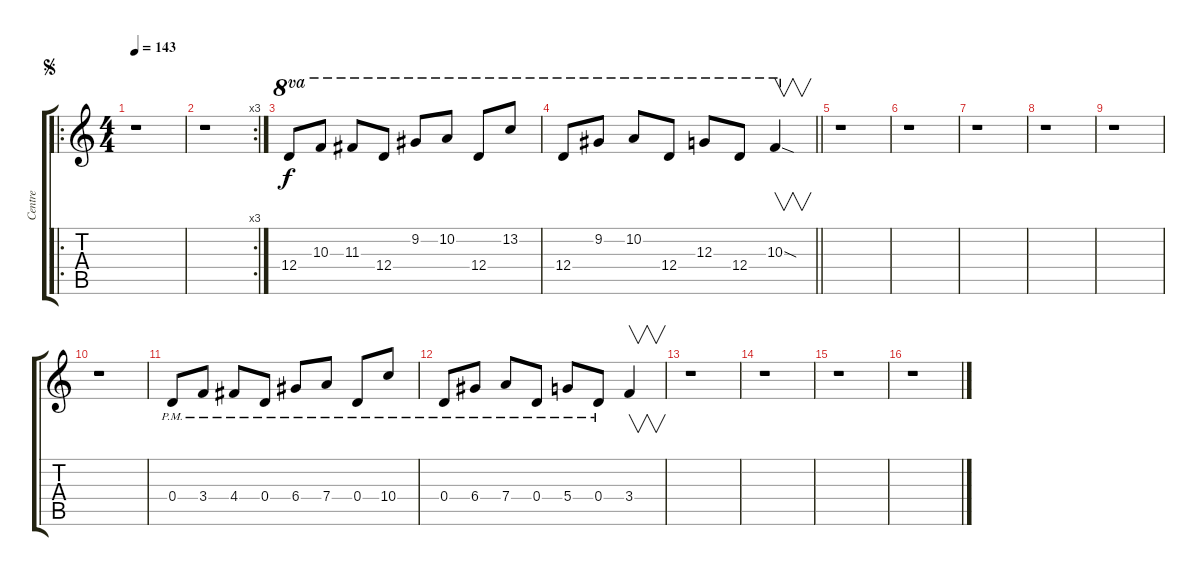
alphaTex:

\track ("Centre" "Centre") {instrument distortionguitar}
\staff {score tabs}
\tuning (E4 B3 G3 D3 A2 D2) {hide}
\ro
\ts (4 4)
\jump segno
\tempo 143
\clef g2
\ks c
r.1{dy f} |
\rc 3
r.1 |
12.4.8{ot 8va} 10.3.8{ot 8va} 11.3.8{ot 8va} 12.4.8{ot 8va} 9.2.8{ot 8va} 10.2.8{ot 8va} 12.4.8{ot 8va} 13.2.8{ot 8va} |
\barLineRight lightlight
12.4.8{ot 8va} 9.2.8{ot 8va} 10.2.8{ot 8va} 12.4.8{ot 8va} 12.3.8{ot 8va} 12.4.8{ot 8va} 10.3{sod}.4{v ot 8va} |
r.1 |
r.1 |
r.1 |
r.1 |
r.1 |
r.1 |
0.4{pm}.8 3.4{pm}.8 4.4{pm}.8 0.4{pm}.8 6.4{pm}.8 7.4{pm}.8 0.4{pm}.8 10.4{pm}.8 |
0.4{pm}.8 6.4{pm}.8 7.4{pm}.8 0.4{pm}.8 5.4{pm}.8 0.4{pm}.8 3.4.4{v} |
r.1 |
r.1 |
r.1 |
r.1
